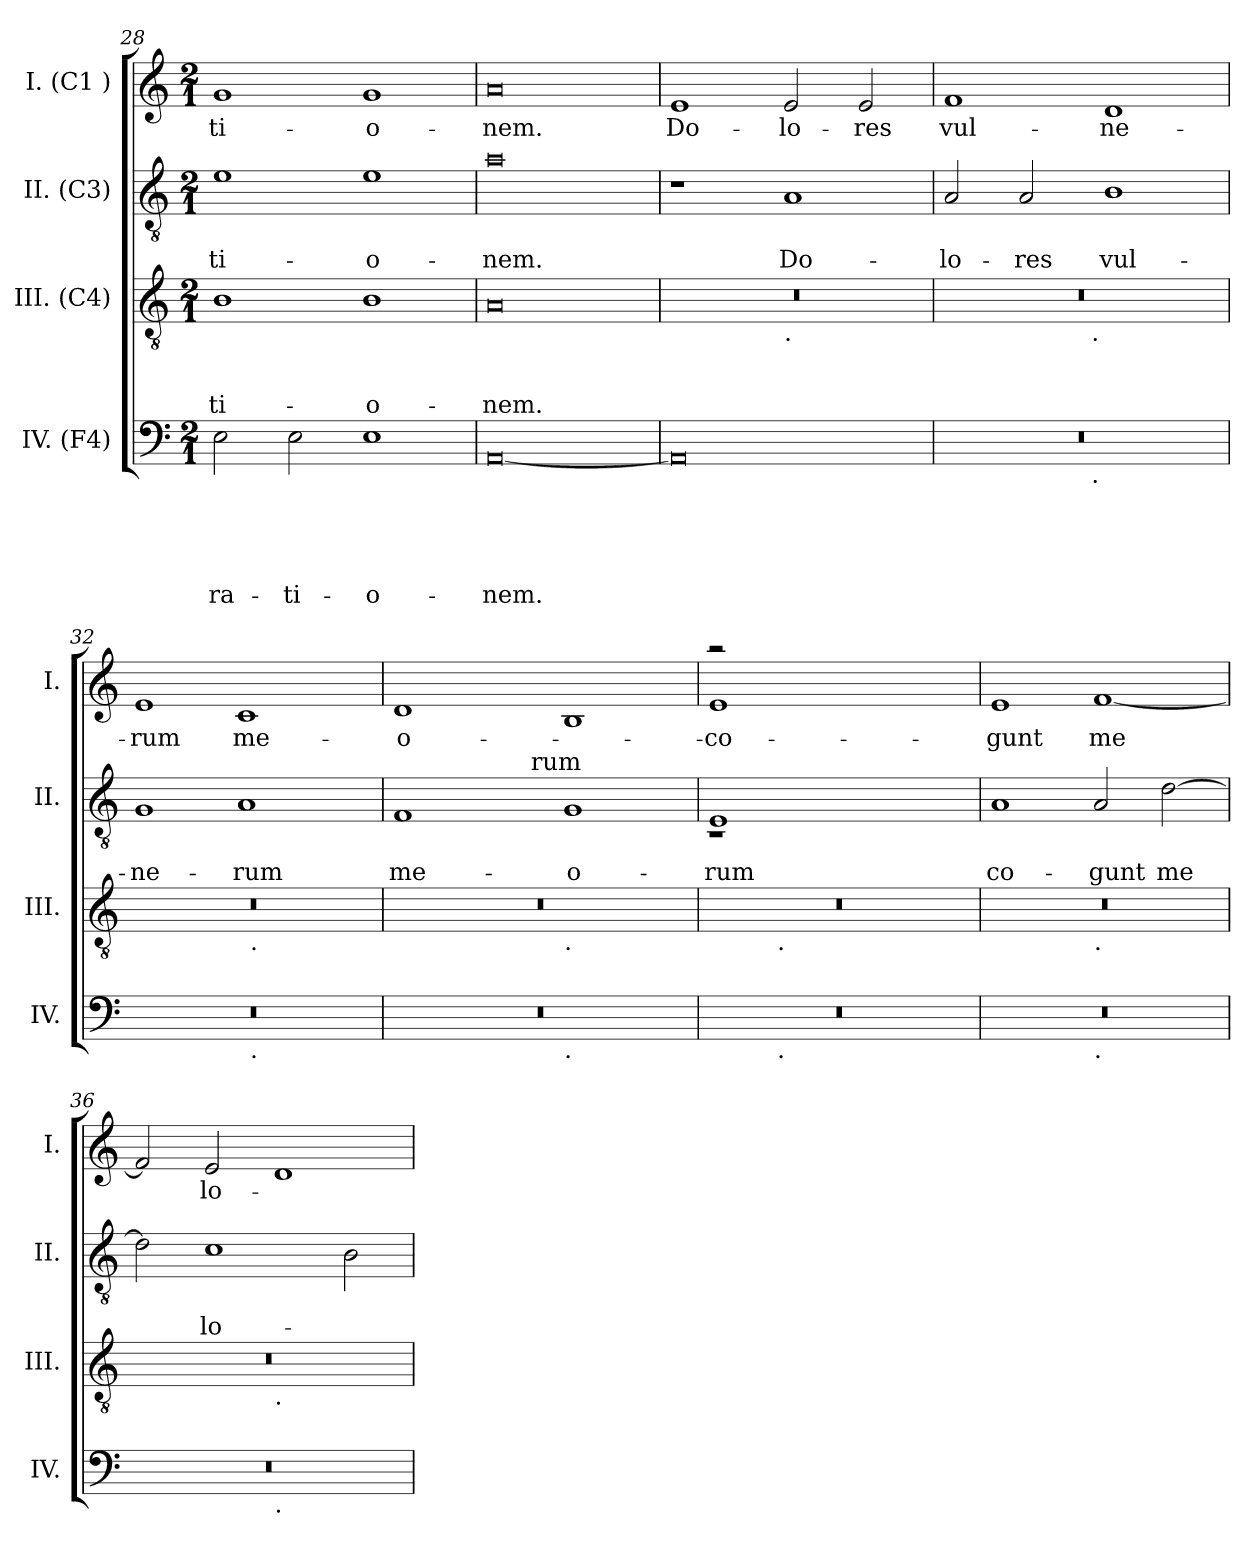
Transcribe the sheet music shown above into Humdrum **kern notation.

**kern	**text	**text	**text	**text	**text	**kern	**text	**text	**text	**kern	**text	**text	**kern	**text
*part4	*part4	*part4	*part4	*part4	*part4	*part3	*part3	*part3	*part3	*part2	*part2	*part2	*part1	*part1
*staff4	*staff4	*staff4	*staff4	*staff4	*staff4	*staff3	*staff3	*staff3	*staff3	*staff2	*staff2	*staff2	*staff1	*staff1
*I"IV. (F4)	*	*	*	*	*	*I"III. (C4)	*	*	*	*I"II. (C3)	*	*	*I"I. (C1 )	*
*I'IV.	*	*	*	*	*	*I'III.	*	*	*	*I'II.	*	*	*I'I.	*
*clefF4	*	*	*	*	*	*clefGv2	*	*	*	*clefGv2	*	*	*clefG2	*
*k[]	*	*	*	*	*	*k[]	*	*	*	*k[]	*	*	*k[]	*
*C:	*	*	*	*	*	*C:	*	*	*	*C:	*	*	*C:	*
*M2/1	*	*	*	*	*	*M2/1	*	*	*	*M2/1	*	*	*M2/1	*
=28	=28	=28	=28	=28	=28	=28	=28	=28	=28	=28	=28	=28	=28	=28
!	!	!	!	!	!LO:LY:b	!	!	!	!LO:LY:b	!	!	!LO:LY:b	!	!LO:LY:b
2E\	.	.	.	.	-ra-	1B	.	.	-ti-	1e	.	-ti-	1g	-ti-
!	!	!	!	!	!LO:LY:b	!	!	!	!	!	!	!	!	!
2E\	.	.	.	.	-ti-	.	.	.	.	.	.	.	.	.
!	!	!	!	!	!LO:LY:b:rj	!	!	!	!LO:LY:b:rj	!	!	!LO:LY:b:rj	!	!LO:LY:b:rj
1E	.	.	.	.	-o-	1B	.	.	-o-	1e	.	-o-	1g	-o-
=29	=29	=29	=29	=29	=29	=29	=29	=29	=29	=29	=29	=29	=29	=29
!	!	!	!	!	!LO:LY:b	!	!	!	!LO:LY:b	!	!	!LO:LY:b	!	!LO:LY:b
[<0AA	.	.	.	.	-nem.	0A	.	.	-nem.	0a	.	-nem.	0a	-nem.
=30	=30	=30	=30	=30	=30	=30	=30	=30	=30	=30	=30	=30	=30	=30
!	!	!	!	!	!	!	!	!	!	!	!	!	!	!LO:LY:b
*	*	*	*	*	*	*^	*	*	*	*	*	*	*	*
0AA]	.	.	.	.	.	0r	1ryy	.	.	.	1r	.	.	1e	Do-
!	!	!	!	!	!	!	!LO:TX:b:t=.	!	!	!	!	!	!	!	!
!	!	!	!	!	!	!	!	!	!	!	!	!	!LO:LY:b	!	!LO:LY:b
.	.	.	.	.	.	.	1ryy	.	.	.	1A	.	Do-	2e/	-lo-
!	!	!	!	!	!	!	!	!	!	!	!	!	!	!	!LO:LY:b
.	.	.	.	.	.	.	.	.	.	.	.	.	.	2e/	-res
=31	=31	=31	=31	=31	=31	=31	=31	=31	=31	=31	=31	=31	=31	=31	=31
!	!	!	!	!	!	!	!	!	!	!	!	!	!LO:LY:b	!	!LO:LY:b
*^	*	*	*	*	*	*	*	*	*	*	*	*	*	*	*
0r	2ryy	.	.	.	.	.	0r	2ryy	.	.	.	2A/	.	-lo-	1f	vul-
!	!	!	!	!	!	!	!	!	!	!	!	!	!	!LO:LY:b	!	!
.	4...ryy	.	.	.	.	.	.	4...ryy	.	.	.	2A/	.	-res	.	.
!	!	!	!	!	!	!	!	!LO:TX:b:t=.	!	!	!	!	!	!	!	!
!	!LO:TX:b:t=.	!	!	!	!	!	!	!	!	!	!	!	!	!	!	!
.	1ryy	.	.	.	.	.	.	1ryy	.	.	.	.	.	.	.	.
!	!	!	!	!	!	!	!	!	!	!	!	!	!	!LO:LY:b	!	!LO:LY:b
.	.	.	.	.	.	.	.	.	.	.	.	1B	.	vul-	1d	-ne-
.	32ryy	.	.	.	.	.	.	32ryy	.	.	.	.	.	.	.	.
!!LO:LB:g=z
=32	=32	=32	=32	=32	=32	=32	=32	=32	=32	=32	=32	=32	=32	=32	=32	=32
!	!	!	!	!	!	!	!	!	!	!	!	!	!	!LO:LY:b	!	!LO:LY:b
0r	1ryy	.	.	.	.	.	0r	1ryy	.	.	.	1G	.	-ne-	1e	-rum
!	!	!	!	!	!	!	!	!	!	!	!	!	!	!LO:LY:b	!	!LO:LY:b
.	32ryy	.	.	.	.	.	.	32ryy	.	.	.	1A	.	-rum	1c	me-
!	!	!	!	!	!	!	!	!LO:TX:b:t=.	!	!	!	!	!	!	!	!
!	!LO:TX:b:t=.	!	!	!	!	!	!	!	!	!	!	!	!	!	!	!
.	2ryy	.	.	.	.	.	.	2ryy	.	.	.	.	.	.	.	.
.	4...ryy	.	.	.	.	.	.	4...ryy	.	.	.	.	.	.	.	.
=33	=33	=33	=33	=33	=33	=33	=33	=33	=33	=33	=33	=33	=33	=33	=33	=33
!	!	!	!	!	!	!	!	!	!	!	!	!	!	!LO:LY:b	!	!LO:LY:b:rj
*	*	*	*	*	*	*	*	*	*	*	*	*^	*	*	*	*
0r	1ryy	.	.	.	.	.	0r	1ryy	.	.	.	1F	2ryy	.	me-	1d	-o-
.	.	.	.	.	.	.	.	.	.	.	.	.	4ryy	.	.	.	.
.	.	.	.	.	.	.	.	.	.	.	.	.	16.ryy	.	.	.	.
!	!	!	!	!	!	!	!	!	!	!	!	!	!LO:TX:a:t=rum	!	!	!	!
.	.	.	.	.	.	.	.	.	.	.	.	.	1ryy	.	.	.	.
!	!	!	!	!	!	!	!	!LO:TX:b:t=.	!	!	!	!	!	!	!	!	!
!	!LO:TX:b:t=.	!	!	!	!	!	!	!	!	!	!	!	!	!	!	!	!
!	!	!	!	!	!	!	!	!	!	!	!	!	!	!	!LO:LY:b:rj	!	!
.	1ryy	.	.	.	.	.	.	1ryy	.	.	.	1G	.	.	-o-	1B	.
.	.	.	.	.	.	.	.	.	.	.	.	.	8ryy	.	.	.	.
.	.	.	.	.	.	.	.	.	.	.	.	.	32ryy	.	.	.	.
=34	=34	=34	=34	=34	=34	=34	=34	=34	=34	=34	=34	=34	=34	=34	=34	=34	=34
!	!	!	!	!	!	!	!	!	!	!	!	!	!LO:N:vis=1	!	!LO:LY:b	!LO:N:vis=1	!LO:LY:b
*	*	*	*	*	*	*	*	*	*	*	*	*	*	*	*	*^	*
0r	2ryy	.	.	.	.	.	0r	2ryy	.	.	.	1E	2rC	.	-rum	2raa	1e	-co-
!	!	!	!	!	!	!	!	!LO:TX:b:t=.	!	!	!	!	!	!	!	!	!	!
!	!LO:TX:b:t=.	!	!	!	!	!	!	!	!	!	!	!	!	!	!	!	!	!
.	1.ryy	.	.	.	.	.	.	1.ryy	.	.	.	.	1ryy	.	.	1ryy	.	.
.	.	.	.	.	.	.	.	.	.	.	.	1ryy	.	.	.	.	1ryy	.
.	.	.	.	.	.	.	.	.	.	.	.	.	2ryy	.	.	2ryy	.	.
*	*	*	*	*	*	*	*	*	*	*	*	*	*	*	*	*v	*v	*
=35	=35	=35	=35	=35	=35	=35	=35	=35	=35	=35	=35	=35	=35	=35	=35	=35	=35
!	!	!	!	!	!	!	!	!	!	!	!	!	!	!	!LO:LY:b	!	!LO:LY:b
*	*	*	*	*	*	*	*	*	*	*	*	*v	*v	*	*	*	*
0r	1ryy	.	.	.	.	.	0r	1ryy	.	.	.	1A	.	co-	1e	-gunt
!	!	!	!	!	!	!	!	!LO:TX:b:t=.	!	!	!	!	!	!	!	!
!	!LO:TX:b:t=.	!	!	!	!	!	!	!	!	!	!	!	!	!	!	!
!	!	!	!	!	!	!	!	!	!	!	!	!	!	!LO:LY:b	!	!LO:LY:b
.	1ryy	.	.	.	.	.	.	1ryy	.	.	.	2A/	.	-gunt	[<1f	me
!	!	!	!	!	!	!	!	!	!	!	!	!	!	!LO:LY:b	!	!
.	.	.	.	.	.	.	.	.	.	.	.	[>2d\	.	me	.	.
=36	=36	=36	=36	=36	=36	=36	=36	=36	=36	=36	=36	=36	=36	=36	=36	=36
0r	1ryy	.	.	.	.	.	0r	1ryy	.	.	.	2d\]	.	.	2f/]	.
!	!	!	!	!	!	!	!	!	!	!	!	!	!	!LO:LY:b	!	!LO:LY:b:rj
.	.	.	.	.	.	.	.	.	.	.	.	1c	.	lo-	2e/	lo-
!	!	!	!	!	!	!	!	!LO:TX:b:t=.	!	!	!	!	!	!	!	!
!	!LO:TX:b:t=.	!	!	!	!	!	!	!	!	!	!	!	!	!	!	!
.	1ryy	.	.	.	.	.	.	1ryy	.	.	.	.	.	.	1d	.
.	.	.	.	.	.	.	.	.	.	.	.	2B\	.	.	.	.
*v	*v	*	*	*	*	*	*	*	*	*	*	*	*	*	*	*
*	*	*	*	*	*	*v	*v	*	*	*	*	*	*	*	*
=	=	=	=	=	=	=	=	=	=	=	=	=	=	=
*-	*-	*-	*-	*-	*-	*-	*-	*-	*-	*-	*-	*-	*-	*-
